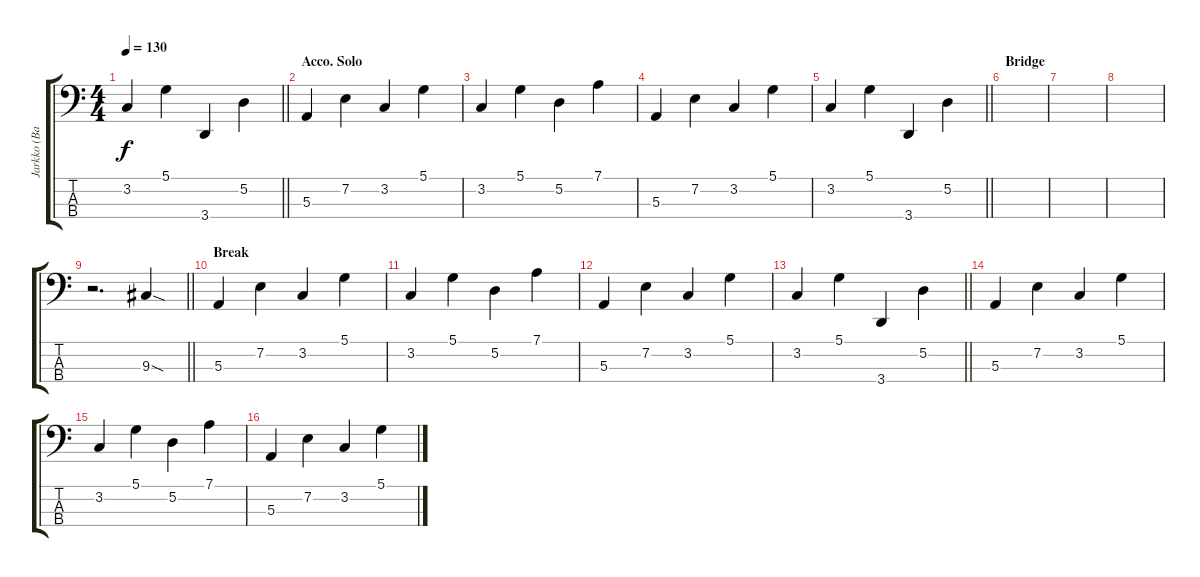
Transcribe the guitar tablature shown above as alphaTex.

\track ("Jarkko (Bass)" "Jarkko (Ba") {instrument electricbassfinger}
\staff {score tabs}
\tuning (D2 A1 E1 B0) {hide}
\ts (4 4)
\tempo 130
\clef f4
\barLineRight lightlight
\ks c
3.2.4{dy f} 5.1.4 3.4.4 5.2.4 |
\section ("" "Acco. Solo")
5.3.4 7.2.4 3.2.4 5.1.4 |
3.2.4 5.1.4 5.2.4 7.1.4 |
5.3.4 7.2.4 3.2.4 5.1.4 |
\barLineRight lightlight
3.2.4 5.1.4 3.4.4 5.2.4 |
\section ("" "Bridge")
|
|
|
\barLineRight lightlight
r.2{d} 9.3{sod}.4 |
\section ("" "Break")
5.3.4 7.2.4 3.2.4 5.1.4 |
3.2.4 5.1.4 5.2.4 7.1.4 |
5.3.4 7.2.4 3.2.4 5.1.4 |
\barLineRight lightlight
3.2.4 5.1.4 3.4.4 5.2.4 |
\section ("" "")
5.3.4 7.2.4 3.2.4 5.1.4 |
3.2.4 5.1.4 5.2.4 7.1.4 |
5.3.4 7.2.4 3.2.4 5.1.4
